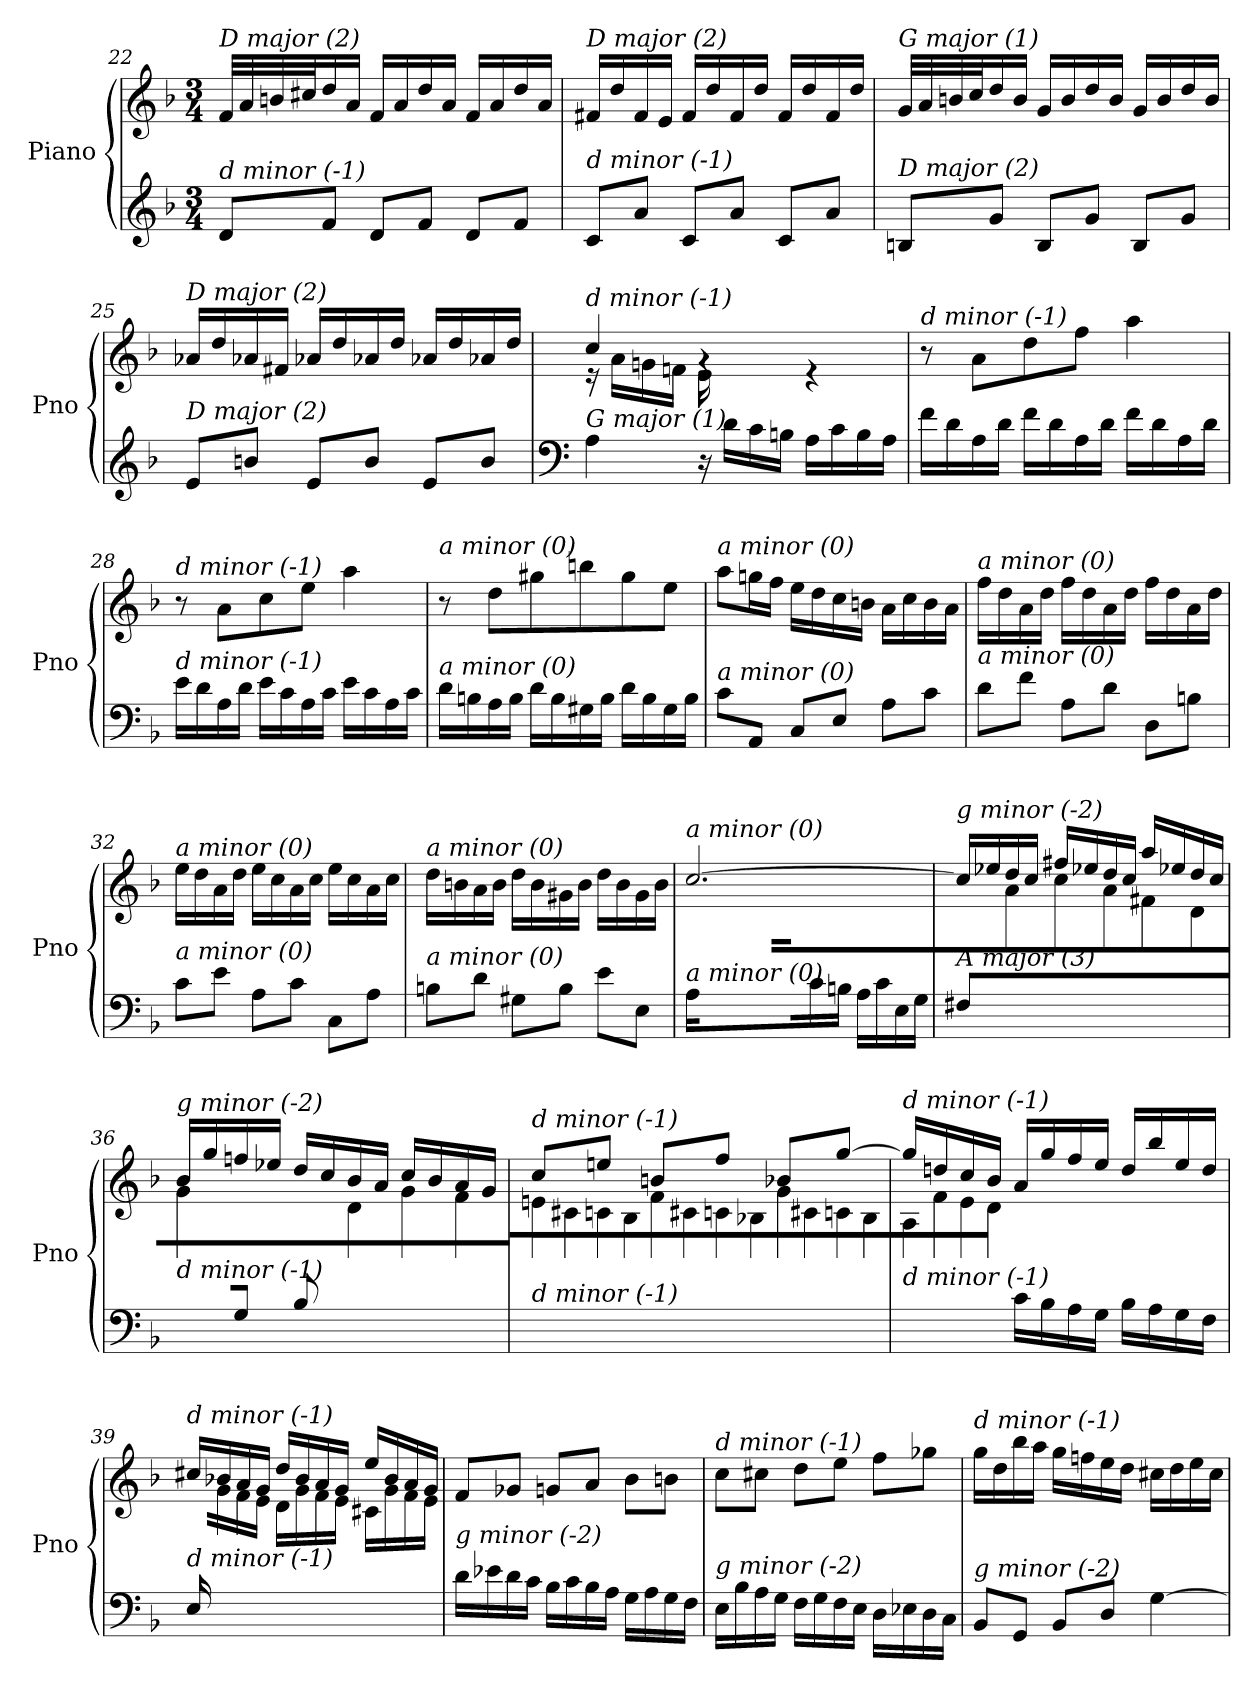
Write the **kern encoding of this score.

**kern	**kern
*part1	*part1
*staff2	*staff1
*I"Piano	*
*I'Pno	*
*clefG2	*clefG2
*k[b-]	*k[b-]
*M3/4	*M3/4
=22	=22
!	!LO:TX:i:t=D major (2)
!LO:TX:i:t=d minor (-1)	!
8d/L	32f/LLL
.	32a/
.	32bn/
.	32cc#X/J
8f/J	16dd/
.	16a/JJ
8d/L	16f/LL
.	16a/
8f/J	16dd/
.	16a/JJ
8d/L	16f/LL
.	16a/
8f/J	16dd/
.	16a/JJ
=23	=23
!	!LO:TX:i:t=D major (2)
!LO:TX:i:t=d minor (-1)	!
8c/L	16f#X/LL
.	16dd/
8a/J	16f#/
.	16e/JJ
8c/L	16f#/LL
.	16dd/
8a/J	16f#/
.	16dd/JJ
8c/L	16f#/LL
.	16dd/
8a/J	16f#/
.	16dd/JJ
=24	=24
!	!LO:TX:i:t=G major (1)
!LO:TX:i:t=D major (2)	!
8Bn/L	32g/LLL
.	32a/
.	32bn/
.	32cc/J
8g/J	16dd/
.	16b/JJ
8B/L	16g/LL
.	16b/
8g/J	16dd/
.	16b/JJ
8B/L	16g/LL
.	16b/
8g/J	16dd/
.	16b/JJ
!!LO:LB:g=z
=25	=25
!	!LO:TX:i:t=D major (2)
!LO:TX:i:t=D major (2)	!
8e/L	16a-Xi/LL
.	16dd/
8bn/J	16a-Xi/
.	16f#X/JJ
8e/L	16a-Xi/LL
.	16dd/
8b/J	16a-Xi/
.	16dd/JJ
8e/L	16a-Xi/LL
.	16dd/
8b/J	16a-Xi/
.	16dd/JJ
=26	=26
*clefF4	*
*^	*^
!	!	!LO:TX:i:t=d minor (-1)	!
!LO:TX:i:t=G major (1)	!	!	!
4ryy	4A\	4cc/	16r
.	.	.	16a\LL
.	.	.	16gn\
.	.	.	16fn\JJ
16ryy	16r	4rg	16e\
4..ryy	16d\LL	.	4..ryy
.	16c\	.	.
.	16Bn\JJ	.	.
.	16A\LL	4re	.
.	16c\	.	.
.	16B\	.	.
.	16A\JJ	.	.
*	*	*v	*v
=27	=27	=27
!	!	!LO:TX:i:t=d minor (-1)
!LO:TX:i:t=g minor (-2)	!	!
*v	*v	*
16f\LL	8r
16d\	.
16A\	8a\L
16d\JJ	.
16f\LL	8dd\
16d\	.
16A\	8ff\J
16d\JJ	.
16f\LL	4aa\
16d\	.
16A\	.
16d\JJ	.
=28	=28
!	!LO:TX:i:t=d minor (-1)
!LO:TX:i:t=d minor (-1)	!
16e\LL	8r
16d\	.
16A\	8a\L
16d\JJ	.
16e\LL	8cc\
16c\	.
16A\	8ee\J
16c\JJ	.
16e\LL	4aa\
16c\	.
16A\	.
16c\JJ	.
!!LO:LB:g=z
=29	=29
!	!LO:TX:i:t=a minor (0)
!LO:TX:i:t=a minor (0)	!
16d\LL	8r
16Bn\	.
16A\	8dd\L
16B\JJ	.
16d\LL	8gg#X\
16B\	.
16G#X\	8bbn\
16B\JJ	.
16d\LL	8gg#\
16B\	.
16G#\	8ee\J
16B\JJ	.
=30	=30
!	!LO:TX:i:t=a minor (0)
!LO:TX:i:t=a minor (0)	!
8c\L	8aa\L
8AA/J	16ggn\L
.	16ff\JJ
8C/L	16ee\LL
.	16dd\
8E/J	16cc\
.	16bn\JJ
8A\L	16a\LL
.	16cc\
8c\J	16b\
.	16a\JJ
=31	=31
!	!LO:TX:i:t=a minor (0)
!LO:TX:i:t=a minor (0)	!
8d\L	16ff\LL
.	16dd\
8f\J	16a\
.	16dd\JJ
8A\L	16ff\LL
.	16dd\
8d\J	16a\
.	16dd\JJ
8D\L	16ff\LL
.	16dd\
8Bn\J	16a\
.	16dd\JJ
=32	=32
!	!LO:TX:i:t=a minor (0)
!LO:TX:i:t=a minor (0)	!
8c\L	16ee\LL
.	16dd\
8e\J	16a\
.	16dd\JJ
8A\L	16ee\LL
.	16cc\
8c\J	16a\
.	16cc\JJ
8C\L	16ee\LL
.	16cc\
8A\J	16a\
.	16cc\JJ
!!LO:LB:g=z
=33	=33
!	!LO:TX:i:t=a minor (0)
!LO:TX:i:t=a minor (0)	!
8Bn\L	16dd\LL
.	16bn\
8d\J	16a\
.	16b\JJ
8G#X\L	16dd\LL
.	16b\
8B\J	16g#X\
.	16b\JJ
8e\L	16dd\LL
.	16b\
8E\J	16g#\
.	16b\JJ
=34	=34
*	*^
!	!LO:TX:i:t=a minor (0)	!
!LO:TX:i:t=a minor (0)	!	!
16A/LL	[2.cc/	16ryy
4ryy	.	16a\
.	.	16gn\
.	.	16f\JJ
.	.	16e\LL
16ryy	.	16d\
16c\	.	4.ryy
16Bn\JJ	.	.
16A\LL	.	.
16c\	.	.
16E\	.	.
16G\JJ	.	.
=35	=35	=35
!	!LO:TX:i:t=g minor (-2)	!
!LO:TX:i:t=A major (3)	!	!
8F#X/L	16cc/LL]	8ryy
.	16ee-X/	.
2ryy	16dd/	8a\J
.	16cc/JJ	.
.	16ff#X/LL	8cc\L
.	16ee-X/	.
.	16dd/	8a\J
.	16cc/JJ	.
.	16aa/LL	8f#X\L
.	16ee-X/	.
8ryy	16dd/	8d\J
.	16cc/JJ	.
=36	=36	=36
!	!LO:TX:i:t=g minor (-2)	!
!LO:TX:i:t=d minor (-1)	!	!
8ryy	16b-/LL	8g\L
.	16gg/	.
8G/J	16ffn/	4ryy
.	16ee-X/JJ	.
8B-/L	16dd/LL	.
.	16cc/	.
4.ryy	16b-/	8d\J
.	16a/JJ	.
.	16cc/LL	8g\L
.	16b-/	.
.	16a/	8f\J
.	16g/JJ	.
!!LO:LB:g=z	!!
=37	=37	=37
!	!LO:TX:i:t=d minor (-1)	!
!LO:TX:i:t=d minor (-1)	!	!
2.ryy	8cc/L	16en\LL
.	.	16c#Xi\
.	8een/J	16c\
.	.	16B-\JJ
.	8bn/L	16f\LL
.	.	16c#Xi\
.	8ff/J	16c\
.	.	16B-X\JJ
.	8b-X/L	16g\LL
.	.	16c#Xi\
.	[8gg/J	16c\
.	.	16B-\JJ
=38	=38	=38
!	!LO:TX:i:t=d minor (-1)	!
!LO:TX:i:t=d minor (-1)	!	!
4ryy	16gg/LL]	16A\LL
.	16ddn/	16f\
.	16cc/	16e\
.	16b-/JJ	16d\JJ
16c\LL	16a/LL	2ryy
16B-\	16gg/	.
16A\	16ff/	.
16G\JJ	16ee/JJ	.
16B-\LL	16dd/LL	.
16A\	16bb-/	.
16G\	16ee/	.
16F\JJ	16dd/JJ	.
=39	=39	=39
!	!LO:TX:i:t=d minor (-1)	!
!LO:TX:i:t=d minor (-1)	!	!
16E/LL	16cc#X/LL	16ryy
2ryy	16b-X/	16g\
.	16a/	16f\
.	16g/JJ	16e\JJ
.	16dd/LL	16d\LL
.	16b-/	16g\
.	16a/	16f\
.	16g/JJ	16e\JJ
.	16ee/LL	16c#X\LL
8.ryy	16b-/	16g\
.	16a/	16f\
.	16g/JJ	16e\JJ
=40	=40	=40
!	!LO:TX:i:t=d minor (-1)	!
!LO:TX:i:t=g minor (-2)	!	!
*	*v	*v
16d\LL	8f/L
16e-X\	.
16d\	8g-Xi/J
16c\JJ	.
16B-\LL	8g/L
16c\	.
16B-\	8a/J
16A\JJ	.
16G\LL	8b-\L
16A\	.
16G\	8bn\J
16F\JJ	.
!!LO:LB:g=z
=41	=41
!	!LO:TX:i:t=d minor (-1)
!LO:TX:i:t=g minor (-2)	!
16E\LL	8cc\L
16B-\	.
16A\	8cc#X\J
16G\JJ	.
16F\LL	8dd\L
16G\	.
16F\	8ee\J
16E\JJ	.
16D\LL	8ff\L
16E-X\	.
16D\	8gg-Xi\J
16C\JJ	.
=42	=42
!	!LO:TX:i:t=d minor (-1)
!LO:TX:i:t=g minor (-2)	!
8BB-/L	16gg\LL
.	16dd\
8GG/J	16bb-\
.	16aa\JJ
8BB-/L	16gg\LL
.	16ffn\
8D/J	16ee\
.	16dd\JJ
[4G\	16cc#X\LL
.	16dd\
.	16ee\
.	16cc#\JJ
=	=
*-	*-
